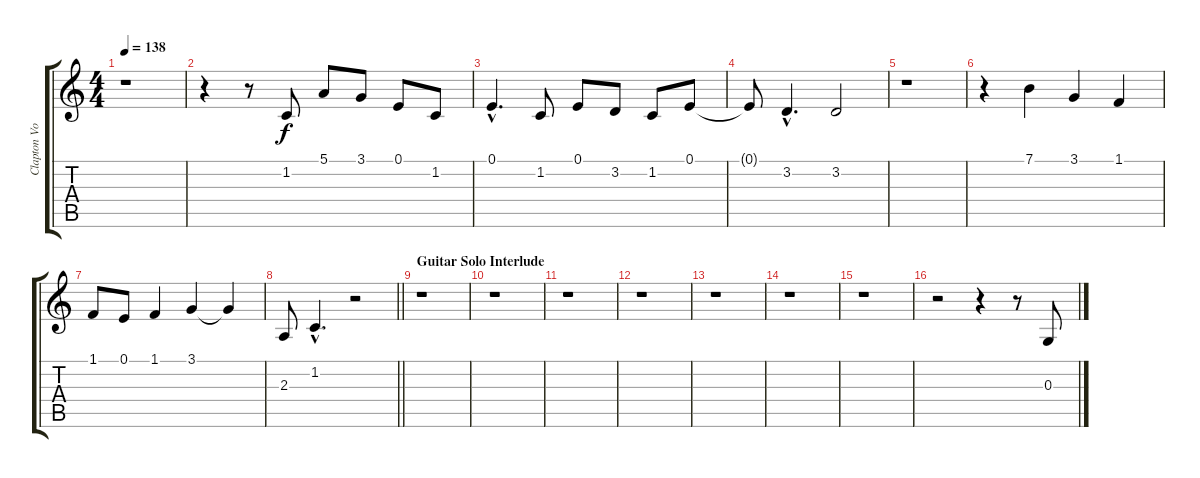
\track ("Clapton Voice" "Clapton Vo") {instrument harmonica}
\staff {score tabs}
\tuning (E4 B3 G3 D3 A2 E2) {hide}
\ts (4 4)
\tempo 138
\clef g2
\ks c
r.1{dy f} |
r.4 r.8 1.2.8 5.1.8 3.1.8 0.1.8 1.2.8 |
0.1{hac}.4{d} 1.2.8 0.1.8 3.2.8 1.2.8 0.1.8 |
0.1{t}.8 3.2{hac}.4{d} 3.2.2 |
r.1 |
r.4 7.1.4 3.1.4 1.1.4 |
1.1.8 0.1.8 1.1.4 3.1.4 3.1{t}.4 |
\barLineRight lightlight
2.3.8 1.2{hac}.4{d} r.2 |
\section ("" "Guitar Solo Interlude")
r.1 |
r.1 |
r.1 |
r.1 |
r.1 |
r.1 |
r.1 |
r.2 r.4 r.8 0.3.8
